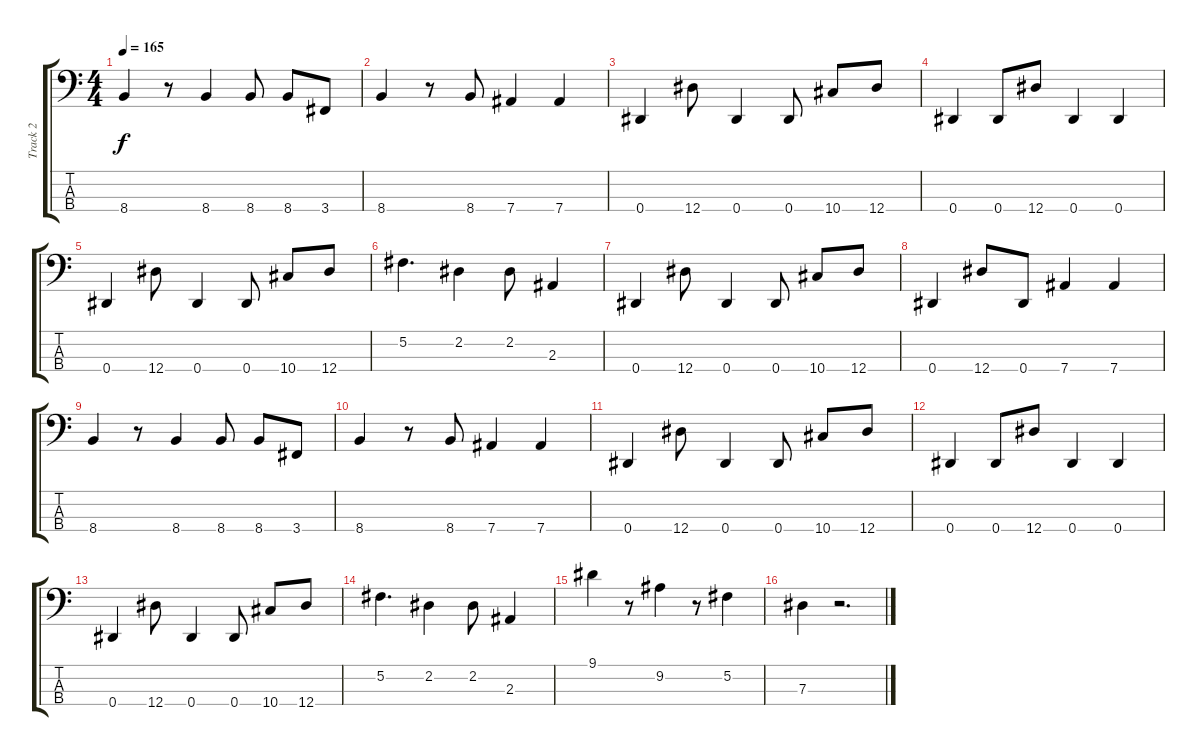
\track ("Track 2" "Track 2") {instrument electricbassfinger}
\staff {score tabs}
\tuning (Gb2 Db2 Ab1 Eb1) {hide}
\ts (4 4)
\tempo 165
\clef f4
\ks c
8.4.4{dy f} r.8 8.4.4 8.4.8 8.4.8 3.4.8 |
8.4.4 r.8 8.4.8 7.4.4 7.4.4 |
0.4.4 12.4.8 0.4.4 0.4.8 10.4.8 12.4.8 |
0.4.4 0.4.8 12.4.8 0.4.4 0.4.4 |
0.4.4 12.4.8 0.4.4 0.4.8 10.4.8 12.4.8 |
5.2.4{d} 2.2.4 2.2.8 2.3.4 |
0.4.4 12.4.8 0.4.4 0.4.8 10.4.8 12.4.8 |
0.4.4 12.4.8 0.4.8 7.4.4 7.4.4 |
8.4.4 r.8 8.4.4 8.4.8 8.4.8 3.4.8 |
8.4.4 r.8 8.4.8 7.4.4 7.4.4 |
0.4.4 12.4.8 0.4.4 0.4.8 10.4.8 12.4.8 |
0.4.4 0.4.8 12.4.8 0.4.4 0.4.4 |
0.4.4 12.4.8 0.4.4 0.4.8 10.4.8 12.4.8 |
5.2.4{d} 2.2.4 2.2.8 2.3.4 |
9.1.4 r.8 9.2.4 r.8 5.2.4 |
7.3.4 r.2{d}
